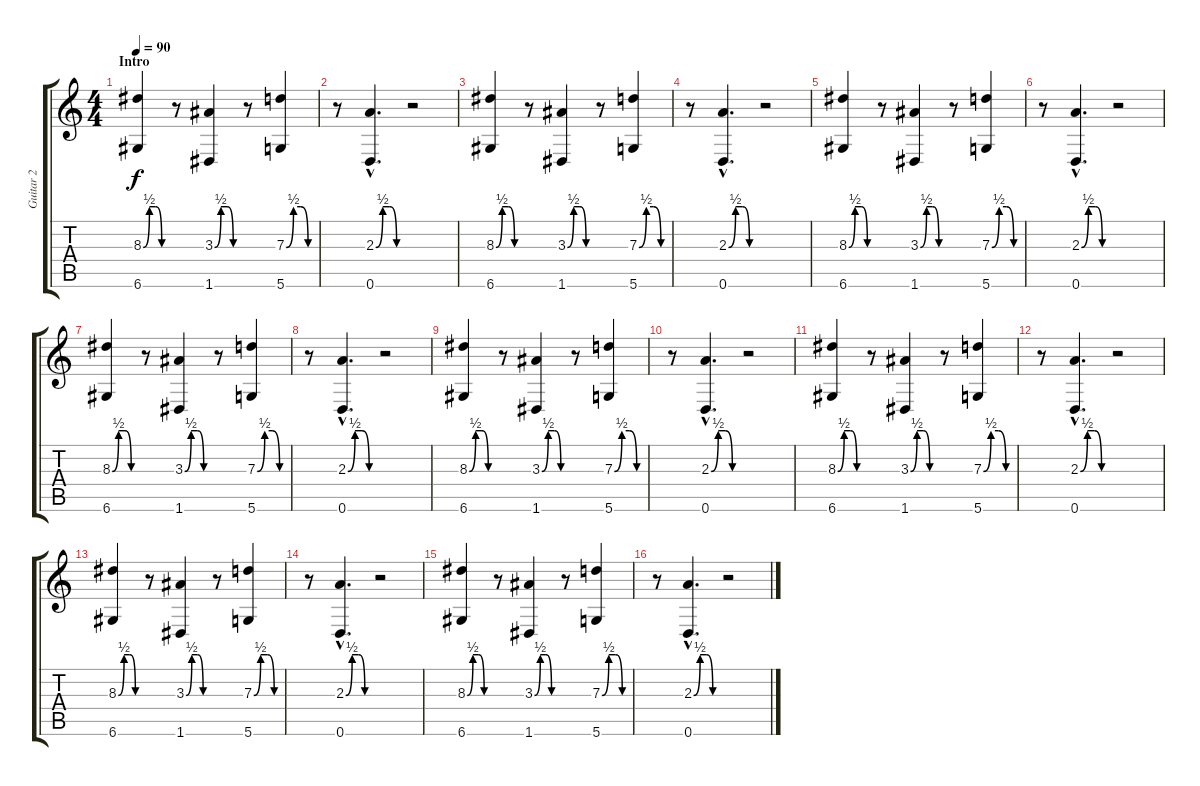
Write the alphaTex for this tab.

\track ("Guitar 2" "Guitar 2") {instrument electricguitarclean}
\staff {score tabs}
\tuning (E4 B3 G3 D3 A2 D2) {hide}
\ts (4 4)
\section ("" "Intro")
\tempo 90
\clef g2
\ks c
(8.3{be (custom 0 0 15 2 30 2 45 0 60 0)} 6.6).4{dy f instrument electricguitarclean} r.8 (3.3{be (custom 0 0 15 2 30 2 45 0 60 0)} 1.6).4 r.8 (7.3{be (custom 0 0 15 2 30 2 45 0 60 0)} 5.6).4 |
r.8 (2.3{be (custom 0 0 15 2 30 2 45 0 60 0) hac} 0.6{hac}).4{d} r.2 |
(8.3{be (custom 0 0 15 2 30 2 45 0 60 0)} 6.6).4 r.8 (3.3{be (custom 0 0 15 2 30 2 45 0 60 0)} 1.6).4 r.8 (7.3{be (custom 0 0 15 2 30 2 45 0 60 0)} 5.6).4 |
r.8 (2.3{be (custom 0 0 15 2 30 2 45 0 60 0) hac} 0.6{hac}).4{d} r.2 |
(8.3{be (custom 0 0 15 2 30 2 45 0 60 0)} 6.6).4 r.8 (3.3{be (custom 0 0 15 2 30 2 45 0 60 0)} 1.6).4 r.8 (7.3{be (custom 0 0 15 2 30 2 45 0 60 0)} 5.6).4 |
r.8 (2.3{be (custom 0 0 15 2 30 2 45 0 60 0) hac} 0.6{hac}).4{d} r.2 |
(8.3{be (custom 0 0 15 2 30 2 45 0 60 0)} 6.6).4 r.8 (3.3{be (custom 0 0 15 2 30 2 45 0 60 0)} 1.6).4 r.8 (7.3{be (custom 0 0 15 2 30 2 45 0 60 0)} 5.6).4 |
r.8 (2.3{be (custom 0 0 15 2 30 2 45 0 60 0) hac} 0.6{hac}).4{d} r.2 |
(8.3{be (custom 0 0 15 2 30 2 45 0 60 0)} 6.6).4 r.8 (3.3{be (custom 0 0 15 2 30 2 45 0 60 0)} 1.6).4 r.8 (7.3{be (custom 0 0 15 2 30 2 45 0 60 0)} 5.6).4 |
r.8 (2.3{be (custom 0 0 15 2 30 2 45 0 60 0) hac} 0.6{hac}).4{d} r.2 |
(8.3{be (custom 0 0 15 2 30 2 45 0 60 0)} 6.6).4 r.8 (3.3{be (custom 0 0 15 2 30 2 45 0 60 0)} 1.6).4 r.8 (7.3{be (custom 0 0 15 2 30 2 45 0 60 0)} 5.6).4 |
r.8 (2.3{be (custom 0 0 15 2 30 2 45 0 60 0) hac} 0.6{hac}).4{d} r.2 |
(8.3{be (custom 0 0 15 2 30 2 45 0 60 0)} 6.6).4 r.8 (3.3{be (custom 0 0 15 2 30 2 45 0 60 0)} 1.6).4 r.8 (7.3{be (custom 0 0 15 2 30 2 45 0 60 0)} 5.6).4 |
r.8 (2.3{be (custom 0 0 15 2 30 2 45 0 60 0) hac} 0.6{hac}).4{d} r.2 |
(8.3{be (custom 0 0 15 2 30 2 45 0 60 0)} 6.6).4 r.8 (3.3{be (custom 0 0 15 2 30 2 45 0 60 0)} 1.6).4 r.8 (7.3{be (custom 0 0 15 2 30 2 45 0 60 0)} 5.6).4 |
r.8 (2.3{be (custom 0 0 15 2 30 2 45 0 60 0) hac} 0.6{hac}).4{d} r.2
